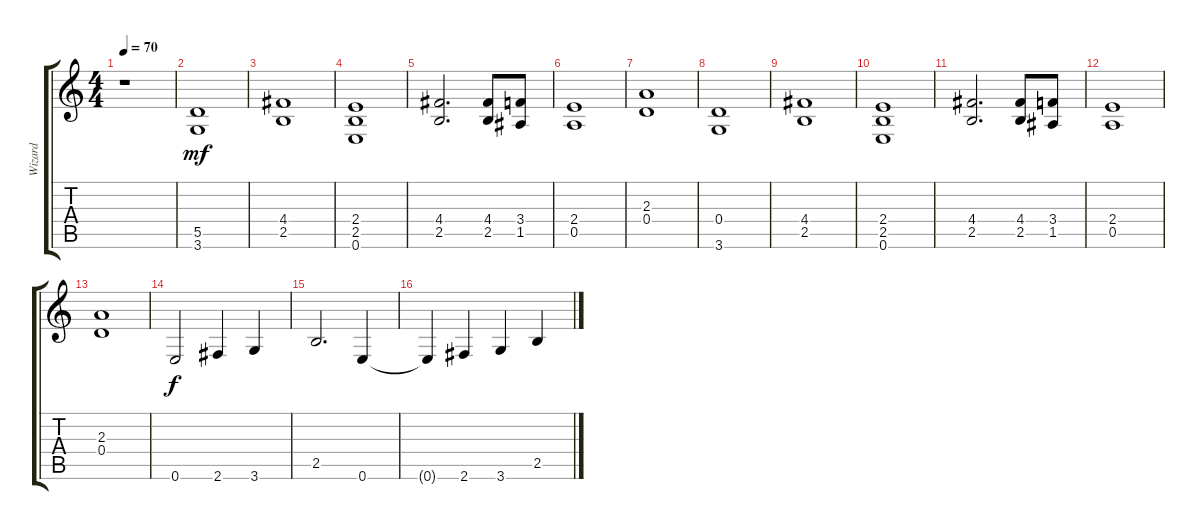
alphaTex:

\track ("Wizard" "Wizard") {instrument distortionguitar}
\staff {score tabs}
\tuning (E4 B3 G3 D3 A2 E2) {hide}
\ts (4 4)
\tempo 70
\clef g2
\ks c
r.1{dy mf} |
(5.5 3.6).1 |
(4.4 2.5).1 |
(2.4 2.5 0.6).1 |
(4.4 2.5).2{d} (4.4 2.5).8 (3.4 1.5).8 |
(2.4 0.5).1 |
(2.3 0.4).1 |
(0.4 3.6).1 |
(4.4 2.5).1 |
(2.4 2.5 0.6).1 |
(4.4 2.5).2{d} (4.4 2.5).8 (3.4 1.5).8 |
(2.4 0.5).1 |
(2.3 0.4).1 |
0.6.2{dy f} 2.6.4 3.6.4 |
2.5.2{d} 0.6.4 |
0.6{t}.4 2.6.4 3.6.4 2.5.4
